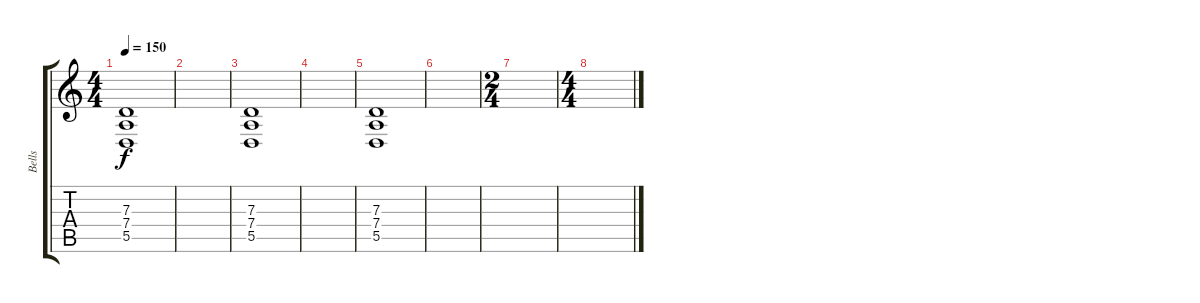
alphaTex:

\track ("Bells" "Bells") {instrument tubularbells}
\staff {score tabs}
\tuning (E4 B3 G3 D3 A2 D2) {hide}
\ts (4 4)
\tempo 150
\clef g2
\ks c
(7.3 7.4 5.5).1{dy f} |
|
(7.3 7.4 5.5).1 |
|
(7.3 7.4 5.5).1 |
|
\ts (2 4)
|
\ts (4 4)
